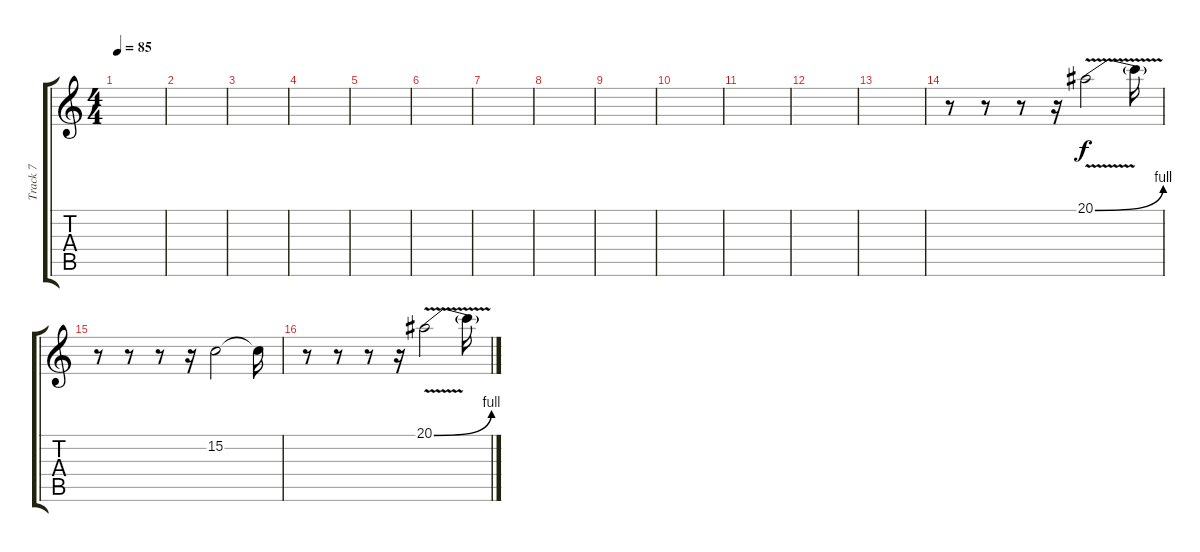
\track ("Track 7" "Track 7") {instrument stringensemble1}
\staff {score tabs}
\tuning (D4 A3 F3 C3 G2 C2) {hide}
\ts (4 4)
\tempo 85
\clef g2
\ks c
|
|
|
|
|
|
|
|
|
|
|
|
|
r.8{instrument lead2sawtooth} r.8 r.8 r.16 20.1{be (bend 0 0 60 4) v}.2 20.1{t}.16 |
r.8 r.8 r.8 r.16 15.2.2 15.2{t}.16 |
r.8 r.8 r.8 r.16 20.1{be (bend 0 0 60 4) v}.2 20.1{t}.16
